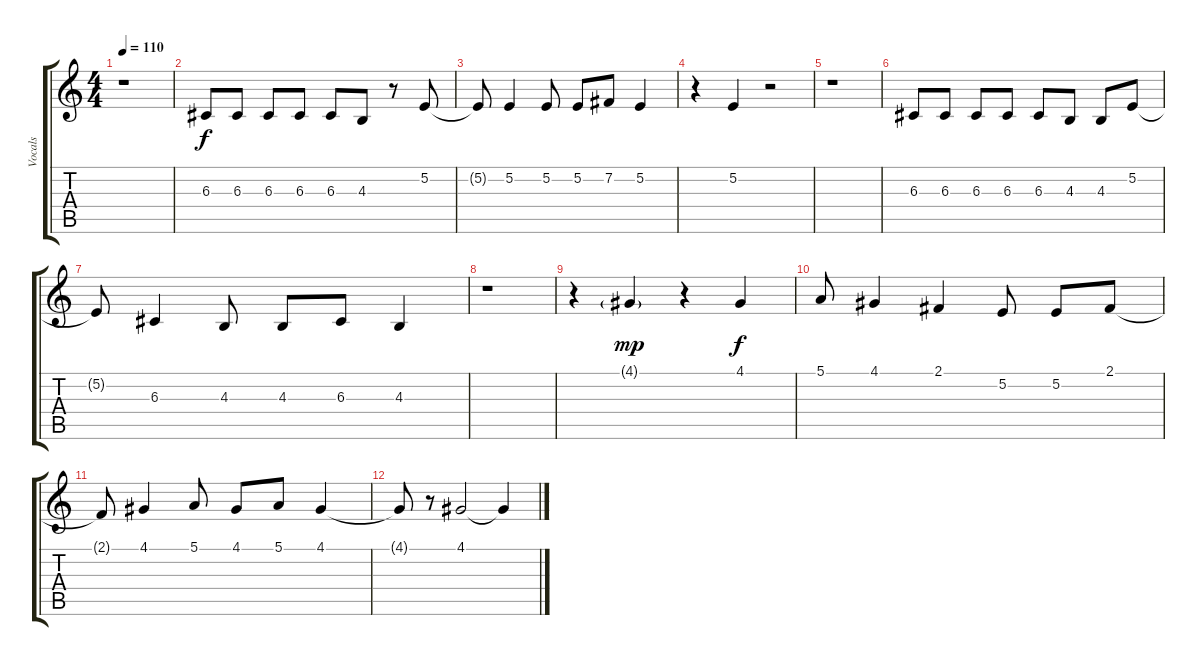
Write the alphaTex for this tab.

\track ("Vocals" "Vocals") {instrument lead6voice}
\staff {score tabs}
\tuning (E4 B3 G3 D3 A2 E2) {hide}
\ts (4 4)
\tempo 110
\clef g2
\ks c
r.1{dy f} |
6.3.8 6.3.8 6.3.8 6.3.8 6.3.8 4.3.8 r.8 5.2.8 |
5.2{t}.8 5.2.4 5.2.8 5.2.8 7.2.8 5.2.4 |
r.4 5.2.4 r.2 |
r.1 |
6.3.8 6.3.8 6.3.8 6.3.8 6.3.8 4.3.8 4.3.8 5.2.8 |
5.2{t}.8 6.3.4 4.3.8 4.3.8 6.3.8 4.3.4 |
r.1 |
r.4 4.1{g}.4{dy mp} r.4 4.1.4{dy f} |
5.1.8 4.1.4 2.1.4 5.2.8 5.2.8 2.1.8 |
2.1{t}.8 4.1.4 5.1.8 4.1.8 5.1.8 4.1.4 |
4.1{t}.8 r.8 4.1.2 4.1{t}.4
